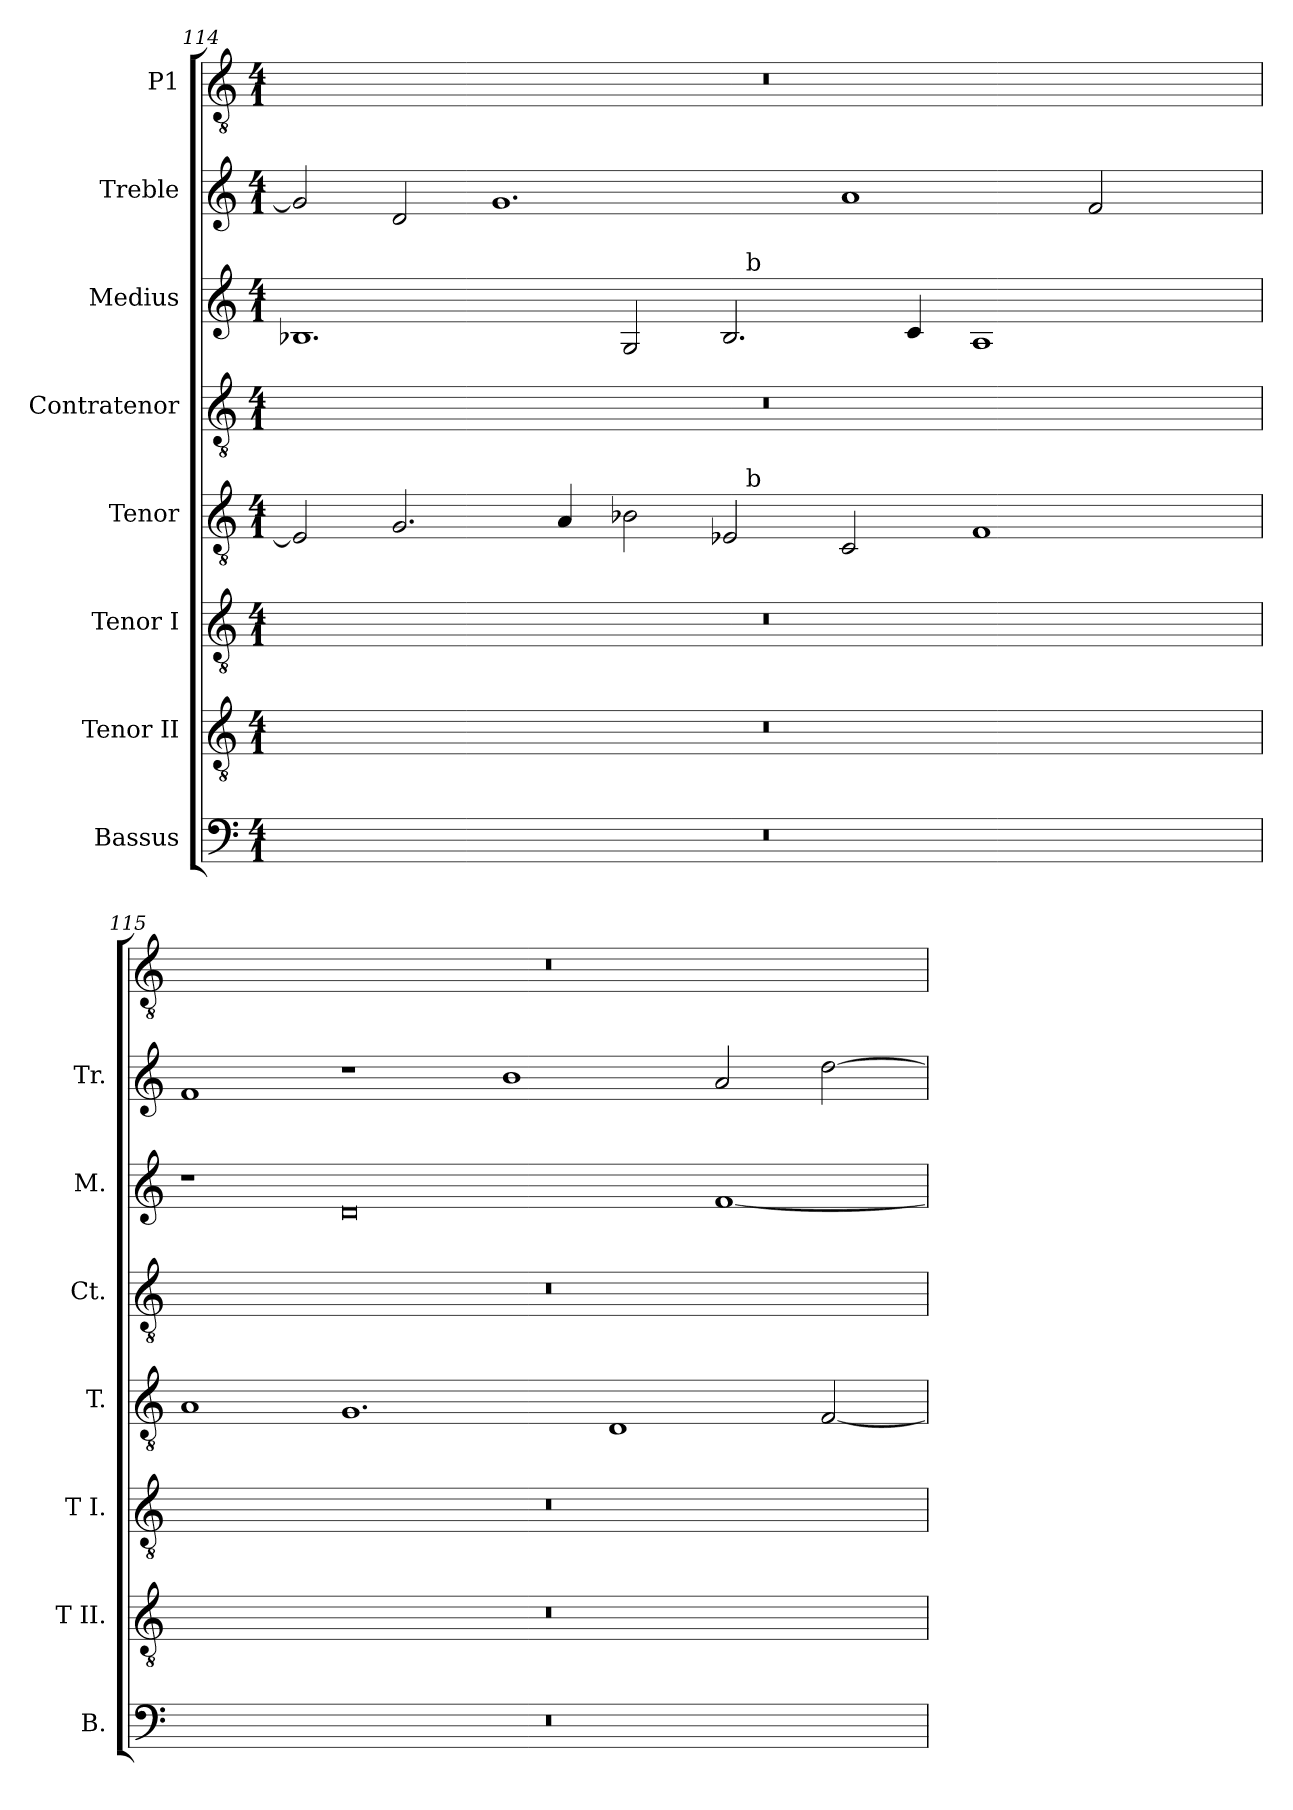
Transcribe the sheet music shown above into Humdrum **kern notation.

**kern	**kern	**kern	**kern	**kern	**kern	**kern	**kern
*part8	*part7	*part6	*part5	*part4	*part3	*part2	*part1
*staff8	*staff7	*staff6	*staff5	*staff4	*staff3	*staff2	*staff1
*I"Bassus	*I"Tenor II	*I"Tenor I	*I"Tenor	*I"Contratenor	*I"Medius	*I"Treble	*I"P1
*I'B.	*I'T II.	*I'T I.	*I'T.	*I'Ct.	*I'M.	*I'Tr.	*
!!LO:LB:g=z
*clefF4	*clefGv2	*clefGv2	*clefGv2	*clefGv2	*clefG2	*clefG2	*clefGv2
*	*ITrd7c12	*ITrd7c12	*ITrd7c12	*ITrd7c12	*	*	*ITrd7c12
*k[]	*k[]	*k[]	*k[]	*k[]	*k[]	*k[]	*k[]
*C:	*C:	*C:	*C:	*C:	*C:	*C:	*C:
*M4/1	*M4/1	*M4/1	*M4/1	*M4/1	*M4/1	*M4/1	*M4/1
=114	=114	=114	=114	=114	=114	=114	=114
!LO:N:vis=1	!LO:N:vis=1	!LO:N:vis=1	!	!LO:N:vis=1	!	!	!LO:N:vis=1
*	*	*	*^	*	*^	*	*
00r	00r	00r	2EE-i/]	1ryy	00r	1.B-Xi	1ryy	2gi/]	00r
.	.	.	2.GGi/	.	.	.	.	2di/	.
.	.	.	.	1ryy	.	.	1ryy	1.gi	.
.	.	.	4AAi/	.	.	.	.	.	.
.	.	.	2BB-Xi\	.	.	2Gi/	.	.	.
.	.	.	2EE-i/	32ryy	.	2.B-i/	32ryy	.	.
.	.	.	.	256ryy	.	.	256ryy	.	.
!	!	!	!	!	!	!	!LO:TX:a:t=b	!	!
!	!	!	!	!LO:TX:a:t=b	!	!	!	!	!
.	.	.	.	1ryy	.	.	1ryy	.	.
.	.	.	2CCi/	.	.	.	.	1ai	.
.	.	.	.	.	.	4ci/	.	.	.
.	.	.	1FFi	.	.	1Ai	.	.	.
.	.	.	.	2ryy	.	.	2ryy	.	.
.	.	.	.	.	.	.	.	2fi/	.
.	.	.	.	4ryy	.	.	4ryy	.	.
.	.	.	.	8ryy	.	.	8ryy	.	.
.	.	.	.	16ryy	.	.	16ryy	.	.
.	.	.	.	64..ryy	.	.	64..ryy	.	.
=115`	=115`	=115`	=115`	=115`	=115`	=115`	=115`	=115`	=115`
!LO:N:vis=1	!LO:N:vis=1	!LO:N:vis=1	!	!	!LO:N:vis=1	!	!	!	!LO:N:vis=1
*	*	*	*v	*v	*	*v	*v	*	*
00r	00r	00r	1AAi	00r	1r	1fi	00r
.	.	.	1.GGi	.	0di	1r	.
.	.	.	.	.	.	1bi	.
.	.	.	1DDi	.	.	.	.
.	.	.	.	.	[<1fi	2ai/	.
.	.	.	[<2FFi/	.	.	[>2ddi\	.
=`	=`	=`	=`	=`	=`	=`	=`
*-	*-	*-	*-	*-	*-	*-	*-
